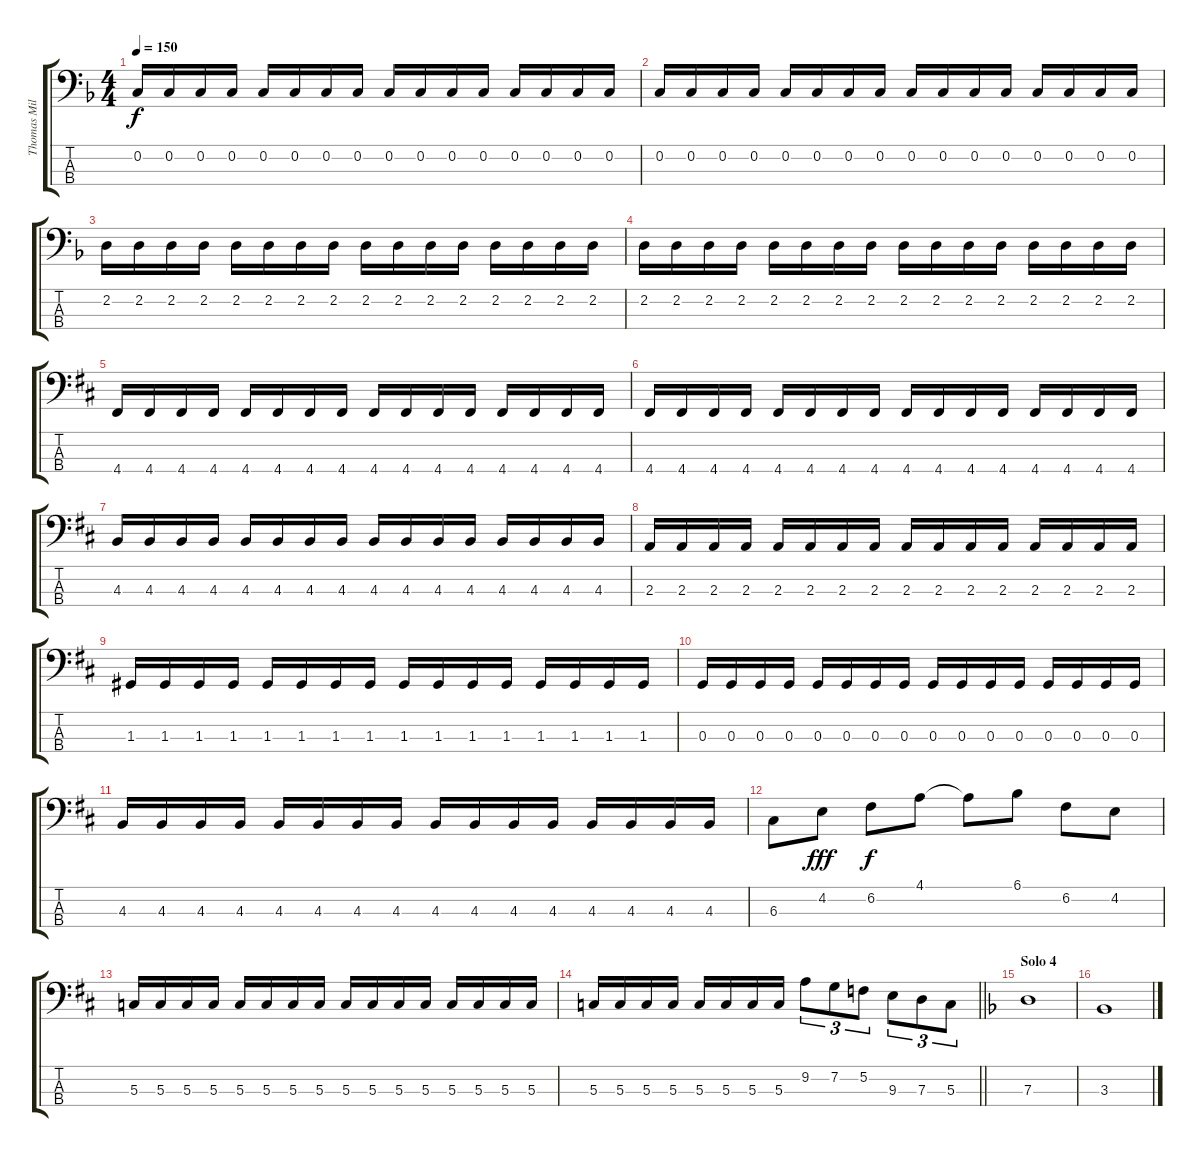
\track ("Thomas Miller" "Thomas Mil") {instrument electricbassfinger}
\staff {score tabs}
\tuning (F2 C2 G1 D1) {hide}
\ts (4 4)
\tempo 150
\clef f4
\ks dminor
0.2.16{dy f} 0.2.16 0.2.16 0.2.16 0.2.16 0.2.16 0.2.16 0.2.16 0.2.16 0.2.16 0.2.16 0.2.16 0.2.16 0.2.16 0.2.16 0.2.16 |
0.2.16 0.2.16 0.2.16 0.2.16 0.2.16 0.2.16 0.2.16 0.2.16 0.2.16 0.2.16 0.2.16 0.2.16 0.2.16 0.2.16 0.2.16 0.2.16 |
2.2.16 2.2.16 2.2.16 2.2.16 2.2.16 2.2.16 2.2.16 2.2.16 2.2.16 2.2.16 2.2.16 2.2.16 2.2.16 2.2.16 2.2.16 2.2.16 |
2.2.16 2.2.16 2.2.16 2.2.16 2.2.16 2.2.16 2.2.16 2.2.16 2.2.16 2.2.16 2.2.16 2.2.16 2.2.16 2.2.16 2.2.16 2.2.16 |
\ks d
4.4.16 4.4.16 4.4.16 4.4.16 4.4.16 4.4.16 4.4.16 4.4.16 4.4.16 4.4.16 4.4.16 4.4.16 4.4.16 4.4.16 4.4.16 4.4.16 |
4.4.16 4.4.16 4.4.16 4.4.16 4.4.16 4.4.16 4.4.16 4.4.16 4.4.16 4.4.16 4.4.16 4.4.16 4.4.16 4.4.16 4.4.16 4.4.16 |
4.3.16 4.3.16 4.3.16 4.3.16 4.3.16 4.3.16 4.3.16 4.3.16 4.3.16 4.3.16 4.3.16 4.3.16 4.3.16 4.3.16 4.3.16 4.3.16 |
2.3.16 2.3.16 2.3.16 2.3.16 2.3.16 2.3.16 2.3.16 2.3.16 2.3.16 2.3.16 2.3.16 2.3.16 2.3.16 2.3.16 2.3.16 2.3.16 |
1.3.16 1.3.16 1.3.16 1.3.16 1.3.16 1.3.16 1.3.16 1.3.16 1.3.16 1.3.16 1.3.16 1.3.16 1.3.16 1.3.16 1.3.16 1.3.16 |
0.3.16 0.3.16 0.3.16 0.3.16 0.3.16 0.3.16 0.3.16 0.3.16 0.3.16 0.3.16 0.3.16 0.3.16 0.3.16 0.3.16 0.3.16 0.3.16 |
4.3.16 4.3.16 4.3.16 4.3.16 4.3.16 4.3.16 4.3.16 4.3.16 4.3.16 4.3.16 4.3.16 4.3.16 4.3.16 4.3.16 4.3.16 4.3.16 |
6.3.8 4.2.8{dy fff} 6.2.8{dy f} 4.1.8 4.1{t}.8 6.1.8 6.2.8 4.2.8 |
5.3.16 5.3.16 5.3.16 5.3.16 5.3.16 5.3.16 5.3.16 5.3.16 5.3.16 5.3.16 5.3.16 5.3.16 5.3.16 5.3.16 5.3.16 5.3.16 |
\barLineRight lightlight
5.3.16 5.3.16 5.3.16 5.3.16 5.3.16 5.3.16 5.3.16 5.3.16 9.2.8{tu (3 2)} 7.2.8{tu (3 2)} 5.2.8{tu (3 2)} 9.3.8{tu (3 2)} 7.3.8{tu (3 2)} 5.3.8{tu (3 2)} |
\section ("" "Solo 4")
\ks dminor
7.3.1 |
3.3.1
